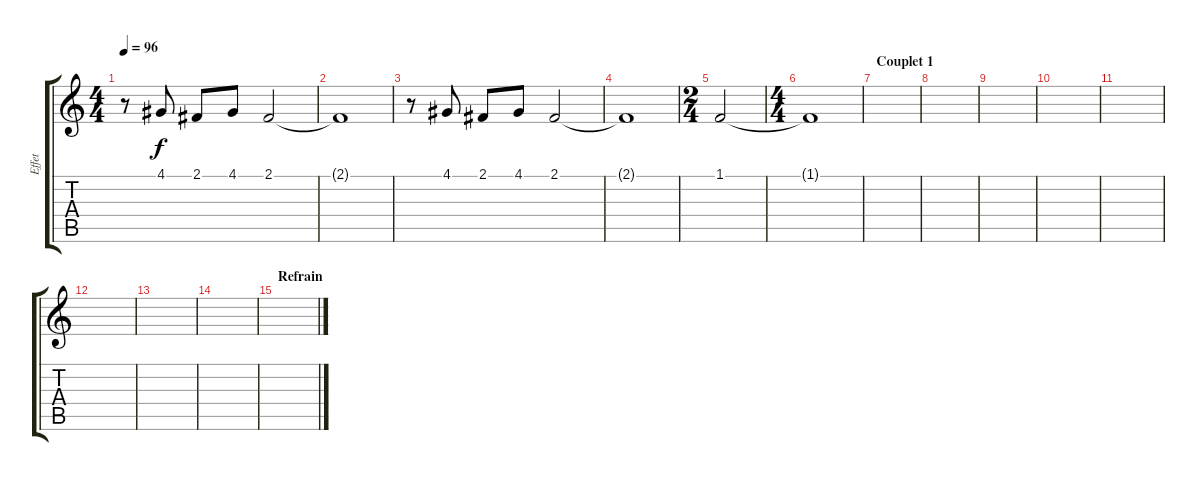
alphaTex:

\track ("Effet" "Effet") {instrument lead3calliope}
\staff {score tabs}
\tuning (E4 B3 G3 D3 A2 E2) {hide}
\ts (4 4)
\tempo 96
\clef g2
\ks c
r.8{dy f} 4.1.8 2.1.8 4.1.8 2.1.2 |
2.1{t}.1 |
r.8 4.1.8 2.1.8 4.1.8 2.1.2 |
2.1{t}.1 |
\ts (2 4)
1.1.2 |
\ts (4 4)
1.1{t}.1 |
\section ("" "Couplet 1")
|
|
|
|
|
|
|
|
\section ("" "Refrain")
